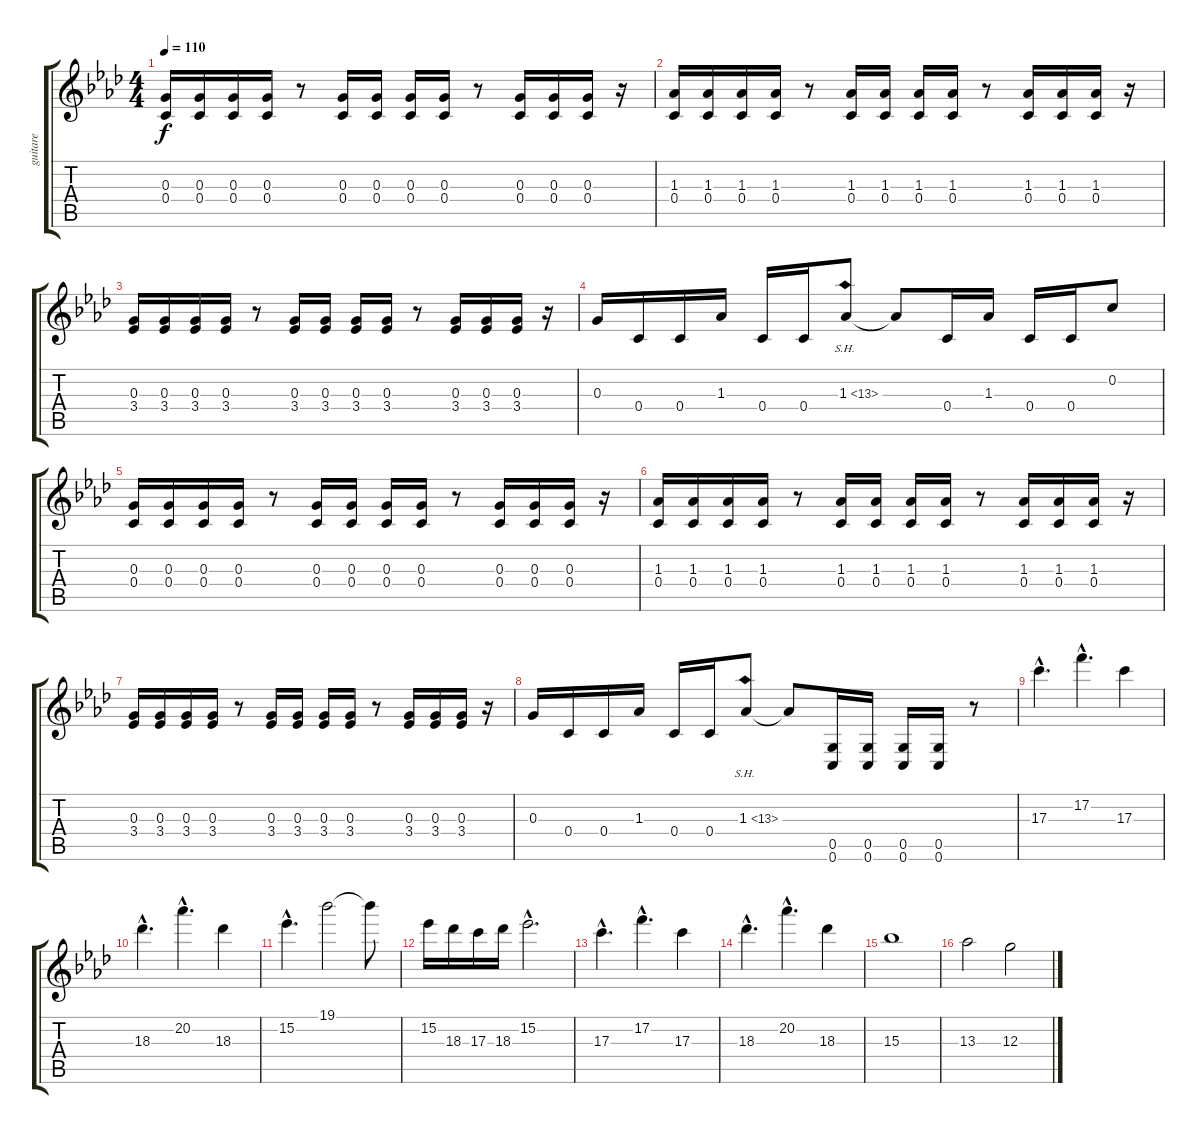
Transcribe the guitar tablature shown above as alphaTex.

\track ("guitare" "guitare") {instrument distortionguitar}
\staff {score tabs}
\tuning (Eb4 C4 G3 C3 G2 C2) {hide}
\ts (4 4)
\tempo 110
\clef g2
\ks fminor
(0.3 0.4).16{dy f volume 13 instrument distortionguitar} (0.3 0.4).16 (0.3 0.4).16 (0.3 0.4).16 r.8 (0.3 0.4).16 (0.3 0.4).16 (0.3 0.4).16 (0.3 0.4).16 r.8 (0.3 0.4).16 (0.3 0.4).16 (0.3 0.4).16 r.16 |
(1.3 0.4).16{volume 13 instrument distortionguitar} (1.3 0.4).16 (1.3 0.4).16 (1.3 0.4).16 r.8 (1.3 0.4).16 (1.3 0.4).16 (1.3 0.4).16 (1.3 0.4).16 r.8 (1.3 0.4).16 (1.3 0.4).16 (1.3 0.4).16 r.16 |
(0.3 3.4).16 (0.3 3.4).16 (0.3 3.4).16 (0.3 3.4).16 r.8 (0.3 3.4).16 (0.3 3.4).16 (0.3 3.4).16 (0.3 3.4).16 r.8 (0.3 3.4).16 (0.3 3.4).16 (0.3 3.4).16 r.16 |
0.3.16 0.4.16 0.4.16 1.3.16 0.4.16 0.4.16 1.3{sh 12}.8{instrument guitarharmonics} 1.3{t}.8{instrument distortionguitar} 0.4.16 1.3.16 0.4.16 0.4.16 0.2.8{instrument guitarharmonics} |
(0.3 0.4).16{volume 13 instrument distortionguitar} (0.3 0.4).16 (0.3 0.4).16 (0.3 0.4).16 r.8 (0.3 0.4).16 (0.3 0.4).16 (0.3 0.4).16 (0.3 0.4).16 r.8 (0.3 0.4).16 (0.3 0.4).16 (0.3 0.4).16 r.16 |
(1.3 0.4).16{volume 13 instrument distortionguitar} (1.3 0.4).16 (1.3 0.4).16 (1.3 0.4).16 r.8 (1.3 0.4).16 (1.3 0.4).16 (1.3 0.4).16 (1.3 0.4).16 r.8 (1.3 0.4).16 (1.3 0.4).16 (1.3 0.4).16 r.16 |
(0.3 3.4).16 (0.3 3.4).16 (0.3 3.4).16 (0.3 3.4).16 r.8 (0.3 3.4).16 (0.3 3.4).16 (0.3 3.4).16 (0.3 3.4).16 r.8 (0.3 3.4).16 (0.3 3.4).16 (0.3 3.4).16 r.16 |
0.3.16 0.4.16 0.4.16 1.3.16 0.4.16 0.4.16 1.3{sh 12}.8{instrument guitarharmonics} 1.3{t}.8{instrument distortionguitar} (0.5 0.6).16 (0.5 0.6).16 (0.5 0.6).16 (0.5 0.6).16 r.8 |
17.3{hac}.4{d} 17.2{hac}.4{d} 17.3.4 |
18.3{hac}.4{d} 20.2{hac}.4{d} 18.3.4 |
15.2{hac}.4{d} 19.1.2 19.1{t}.8 |
15.2.16 18.3.16 17.3.16 18.3.16 15.2{hac}.2{d} |
17.3{hac}.4{d} 17.2{hac}.4{d} 17.3.4 |
18.3{hac}.4{d} 20.2{hac}.4{d} 18.3.4 |
15.3.1 |
13.3.2 12.3.2
